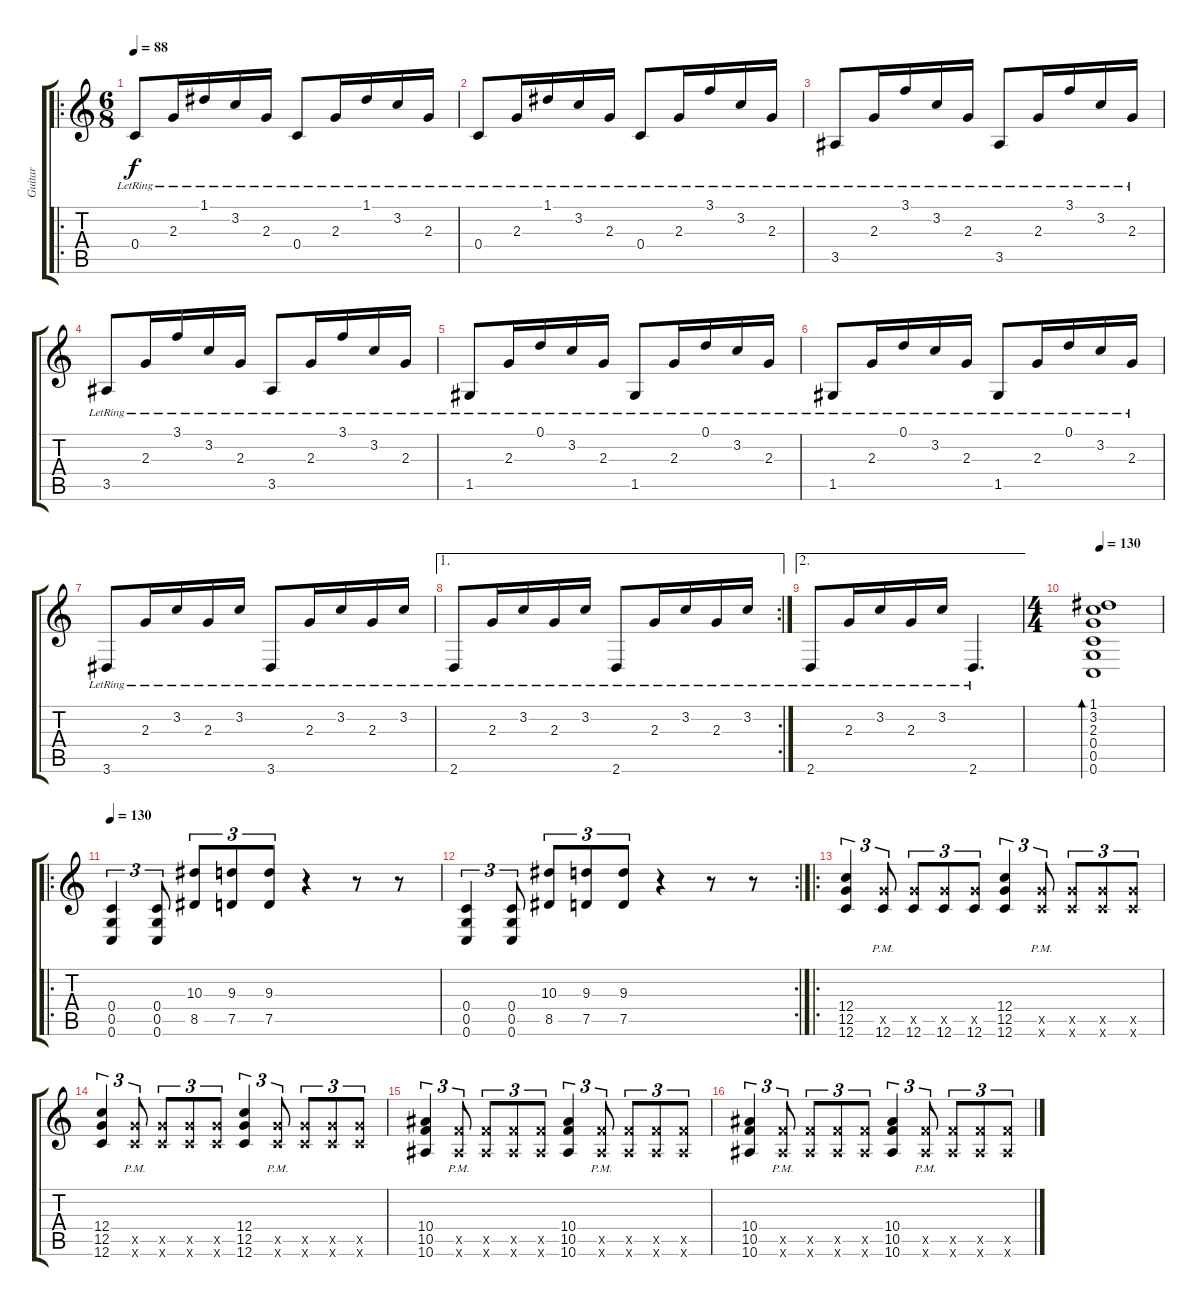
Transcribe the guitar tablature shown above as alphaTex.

\track ("Guitar" "Guitar") {instrument distortionguitar}
\staff {score tabs}
\tuning (D4 A3 F3 C3 G2 C2) {hide}
\ro
\ts (6 8)
\tempo 88
\clef g2
\ks c
0.4{lr}.8{dy f instrument acousticguitarsteel} 2.3{lr}.16 1.1{lr}.16 3.2{lr}.16 2.3{lr}.16 0.4{lr}.8 2.3{lr}.16 1.1{lr}.16 3.2{lr}.16 2.3{lr}.16 |
0.4{lr}.8 2.3{lr}.16 1.1{lr}.16 3.2{lr}.16 2.3{lr}.16 0.4{lr}.8 2.3{lr}.16 3.1{lr}.16 3.2{lr}.16 2.3{lr}.16 |
3.5{lr}.8 2.3{lr}.16 3.1{lr}.16 3.2{lr}.16 2.3{lr}.16 3.5{lr}.8 2.3{lr}.16 3.1{lr}.16 3.2{lr}.16 2.3{lr}.16 |
3.5{lr}.8 2.3{lr}.16 3.1{lr}.16 3.2{lr}.16 2.3{lr}.16 3.5{lr}.8 2.3{lr}.16 3.1{lr}.16 3.2{lr}.16 2.3{lr}.16 |
1.5{lr}.8 2.3{lr}.16 0.1{lr}.16 3.2{lr}.16 2.3{lr}.16 1.5{lr}.8 2.3{lr}.16 0.1{lr}.16 3.2{lr}.16 2.3{lr}.16 |
1.5{lr}.8 2.3{lr}.16 0.1{lr}.16 3.2{lr}.16 2.3{lr}.16 1.5{lr}.8 2.3{lr}.16 0.1{lr}.16 3.2{lr}.16 2.3{lr}.16 |
3.6{lr}.8 2.3{lr}.16 3.2{lr}.16 2.3{lr}.16 3.2{lr}.16 3.6{lr}.8 2.3{lr}.16 3.2{lr}.16 2.3{lr}.16 3.2{lr}.16 |
\ae 1
\rc 2
2.6{lr}.8 2.3{lr}.16 3.2{lr}.16 2.3{lr}.16 3.2{lr}.16 2.6{lr}.8 2.3{lr}.16 3.2{lr}.16 2.3{lr}.16 3.2{lr}.16 |
\ae 2
2.6{lr}.8 2.3{lr}.16 3.2{lr}.16 2.3{lr}.16 3.2{lr}.16 2.6{lr}.4{d} |
\ts (4 4)
\tempo 130
(1.1 3.2 2.3 0.4 0.5 0.6).1{bd 30} |
\ro
\tempo 130
(0.4 0.5 0.6).4{tu (3 2) instrument distortionguitar} (0.4 0.5 0.6).8{tu (3 2)} (10.3 8.5).8{tu (3 2)} (9.3 7.5).8{tu (3 2)} (9.3 7.5).8{tu (3 2)} r.4 r.8 r.8 |
\rc 2
(0.4 0.5 0.6).4{tu (3 2)} (0.4 0.5 0.6).8{tu (3 2)} (10.3 8.5).8{tu (3 2)} (9.3 7.5).8{tu (3 2)} (9.3 7.5).8{tu (3 2)} r.4 r.8 r.8 |
\ro
(12.4 12.5 12.6).4{tu (3 2)} (12.5{pm x} 12.6).8{tu (3 2)} (12.5{x} 12.6).8{tu (3 2)} (12.5{x} 12.6).8{tu (3 2)} (12.5{x} 12.6).8{tu (3 2)} (12.4 12.5 12.6).4{tu (3 2)} (12.5{pm x} 12.6{pm x}).8{tu (3 2)} (12.5{x} 12.6{x}).8{tu (3 2)} (12.5{x} 12.6{x}).8{tu (3 2)} (12.5{x} 12.6{x}).8{tu (3 2)} |
(12.4 12.5 12.6).4{tu (3 2)} (12.5{pm x} 12.6{pm x}).8{tu (3 2)} (12.5{x} 12.6{x}).8{tu (3 2)} (12.5{x} 12.6{x}).8{tu (3 2)} (12.5{x} 12.6{x}).8{tu (3 2)} (12.4 12.5 12.6).4{tu (3 2)} (12.5{pm x} 12.6{pm x}).8{tu (3 2)} (12.5{x} 12.6{x}).8{tu (3 2)} (12.5{x} 12.6{x}).8{tu (3 2)} (12.5{x} 12.6{x}).8{tu (3 2)} |
(10.4 10.5 10.6).4{tu (3 2)} (10.5{pm x} 10.6{pm x}).8{tu (3 2)} (10.5{x} 10.6{x}).8{tu (3 2)} (10.5{x} 10.6{x}).8{tu (3 2)} (10.5{x} 10.6{x}).8{tu (3 2)} (10.4 10.5 10.6).4{tu (3 2)} (10.5{pm x} 10.6{pm x}).8{tu (3 2)} (10.5{x} 10.6{x}).8{tu (3 2)} (10.5{x} 10.6{x}).8{tu (3 2)} (10.5{x} 10.6{x}).8{tu (3 2)} |
(10.4 10.5 10.6).4{tu (3 2)} (10.5{pm x} 10.6{pm x}).8{tu (3 2)} (10.5{x} 10.6{x}).8{tu (3 2)} (10.5{x} 10.6{x}).8{tu (3 2)} (10.5{x} 10.6{x}).8{tu (3 2)} (10.4 10.5 10.6).4{tu (3 2)} (10.5{pm x} 10.6{pm x}).8{tu (3 2)} (10.5{x} 10.6{x}).8{tu (3 2)} (10.5{x} 10.6{x}).8{tu (3 2)} (10.5{x} 10.6{x}).8{tu (3 2)}
